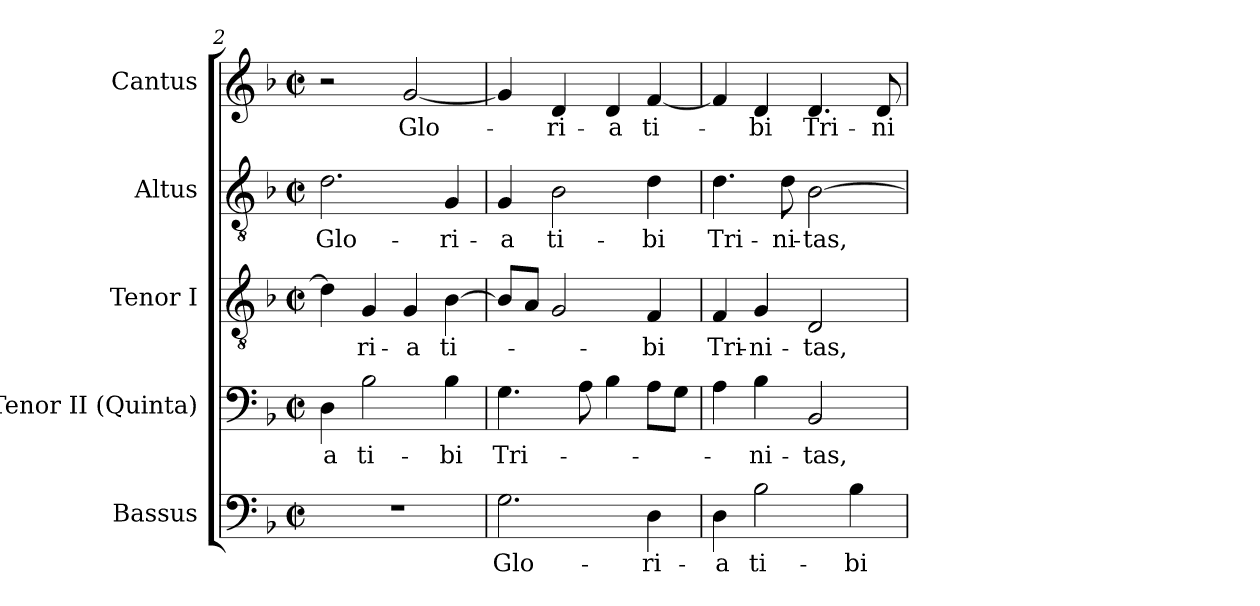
**kern	**text	**kern	**text	**kern	**text	**kern	**text	**kern	**text
*part5	*part5	*part4	*part4	*part3	*part3	*part2	*part2	*part1	*part1
*staff5	*staff5	*staff4	*staff4	*staff3	*staff3	*staff2	*staff2	*staff1	*staff1
*I"Bassus	*	*I"Tenor II (Quinta)	*	*I"Tenor I	*	*I"Altus	*	*I"Cantus	*
*I'B.	*	*	*	*I'T.	*	*I'T.	*	*I'A.	*
*clefF4	*	*clefF4	*	*clefGv2	*	*clefGv2	*	*clefG2	*
*	*	*	*	*ITrd7c12	*	*ITrd7c12	*	*	*
*k[b-]	*	*k[b-]	*	*k[b-]	*	*k[b-]	*	*k[b-]	*
*F:	*	*F:	*	*F:	*	*F:	*	*F:	*
*M2/2	*	*M2/2	*	*M2/2	*	*M2/2	*	*M2/2	*
*met(c|)	*	*met(c|)	*	*met(c|)	*	*met(c|)	*	*met(c|)	*
=2	=2	=2	=2	=2	=2	=2	=2	=2	=2
!	!	!	!LO:LY:b:color=#000000	!	!	!	!	!	!
!	!	!	!	!	!	!	!LO:LY:b:color=#000000	!	!
1r	.	4Di\	-a	4Di\]	.	2.Di\	Glo-	2r	.
!	!	!	!LO:LY:b:color=#000000	!	!	!	!	!	!
!	!	!	!	!	!LO:LY:b:color=#000000	!	!	!	!
.	.	2B-i\	ti-	4GGi/	-ri-	.	.	.	.
!	!	!	!	!	!LO:LY:b:color=#000000	!	!	!	!
!	!	!	!	!	!	!	!	!	!LO:LY:b:color=#000000
.	.	.	.	4GGi/	-a	.	.	[<2gi/	Glo-
!	!	!	!LO:LY:b:color=#000000	!	!	!	!	!	!
!	!	!	!	!	!LO:LY:b:color=#000000	!	!	!	!
!	!	!	!	!	!	!	!LO:LY:b:color=#000000	!	!
.	.	4B-i\	-bi	[>4BB-i\	ti-	4GGi/	-ri-	.	.
=3	=3	=3	=3	=3	=3	=3	=3	=3	=3
!	!LO:LY:b:color=#000000	!	!	!	!	!	!	!	!
!	!	!	!LO:LY:b:color=#000000	!	!	!	!	!	!
!	!	!	!	!	!	!	!LO:LY:b:color=#000000	!	!
2.Gi\	Glo-	4.Gi\	Tri-	8BB-i/L]	.	4GGi/	-a	4gi/]	.
.	.	.	.	8AAi/J	.	.	.	.	.
!	!	!	!	!	!	!	!LO:LY:b:color=#000000	!	!
!	!	!	!	!	!	!	!	!	!LO:LY:b:color=#000000
.	.	.	.	2GGi/	.	2BB-i\	ti-	4di/	-ri-
.	.	8Ai\	.	.	.	.	.	.	.
!	!	!	!	!	!	!	!	!	!LO:LY:b:color=#000000
.	.	4B-i\	.	.	.	.	.	4di/	-a
!	!LO:LY:b:color=#000000	!	!	!	!	!	!	!	!
!	!	!	!	!	!LO:LY:b:color=#000000	!	!	!	!
!	!	!	!	!	!	!	!LO:LY:b:color=#000000	!	!
!	!	!	!	!	!	!	!	!	!LO:LY:b:color=#000000
4Di\	-ri-	8Ai\L	.	4FFi/	-bi	4Di\	-bi	[<4fi/	ti-
.	.	8Gi\J	.	.	.	.	.	.	.
=4	=4	=4	=4	=4	=4	=4	=4	=4	=4
!	!LO:LY:b:color=#000000	!	!	!	!	!	!	!	!
!	!	!	!	!	!LO:LY:b:color=#000000	!	!	!	!
!	!	!	!	!	!	!	!LO:LY:b:color=#000000	!	!
4Di\	-a	4Ai\	.	4FFi/	Tri-	4.Di\	Tri-	4fi/]	.
!	!LO:LY:b:color=#000000	!	!	!	!	!	!	!	!
!	!	!	!LO:LY:b:color=#000000	!	!	!	!	!	!
!	!	!	!	!	!LO:LY:b:color=#000000	!	!	!	!
!	!	!	!	!	!	!	!	!	!LO:LY:b:color=#000000
2B-i\	ti-	4B-i\	-ni-	4GGi/	-ni-	.	.	4di/	-bi
!	!	!	!	!	!	!	!LO:LY:b:color=#000000	!	!
.	.	.	.	.	.	8Di\	-ni-	.	.
!	!	!	!LO:LY:b:color=#000000	!	!	!	!	!	!
!	!	!	!	!	!LO:LY:b:color=#000000	!	!	!	!
!	!	!	!	!	!	!	!LO:LY:b:color=#000000	!	!
!	!	!	!	!	!	!	!	!	!LO:LY:b:color=#000000
.	.	2BB-i/	-tas,	2DDi/	-tas,	[>2BB-i\	-tas,	4.di/	Tri-
!	!LO:LY:b:color=#000000	!	!	!	!	!	!	!	!
4B-i\	-bi	.	.	.	.	.	.	.	.
!	!	!	!	!	!	!	!	!	!LO:LY:b:color=#000000
.	.	.	.	.	.	.	.	8di/	-ni-
=	=	=	=	=	=	=	=	=	=
*-	*-	*-	*-	*-	*-	*-	*-	*-	*-
